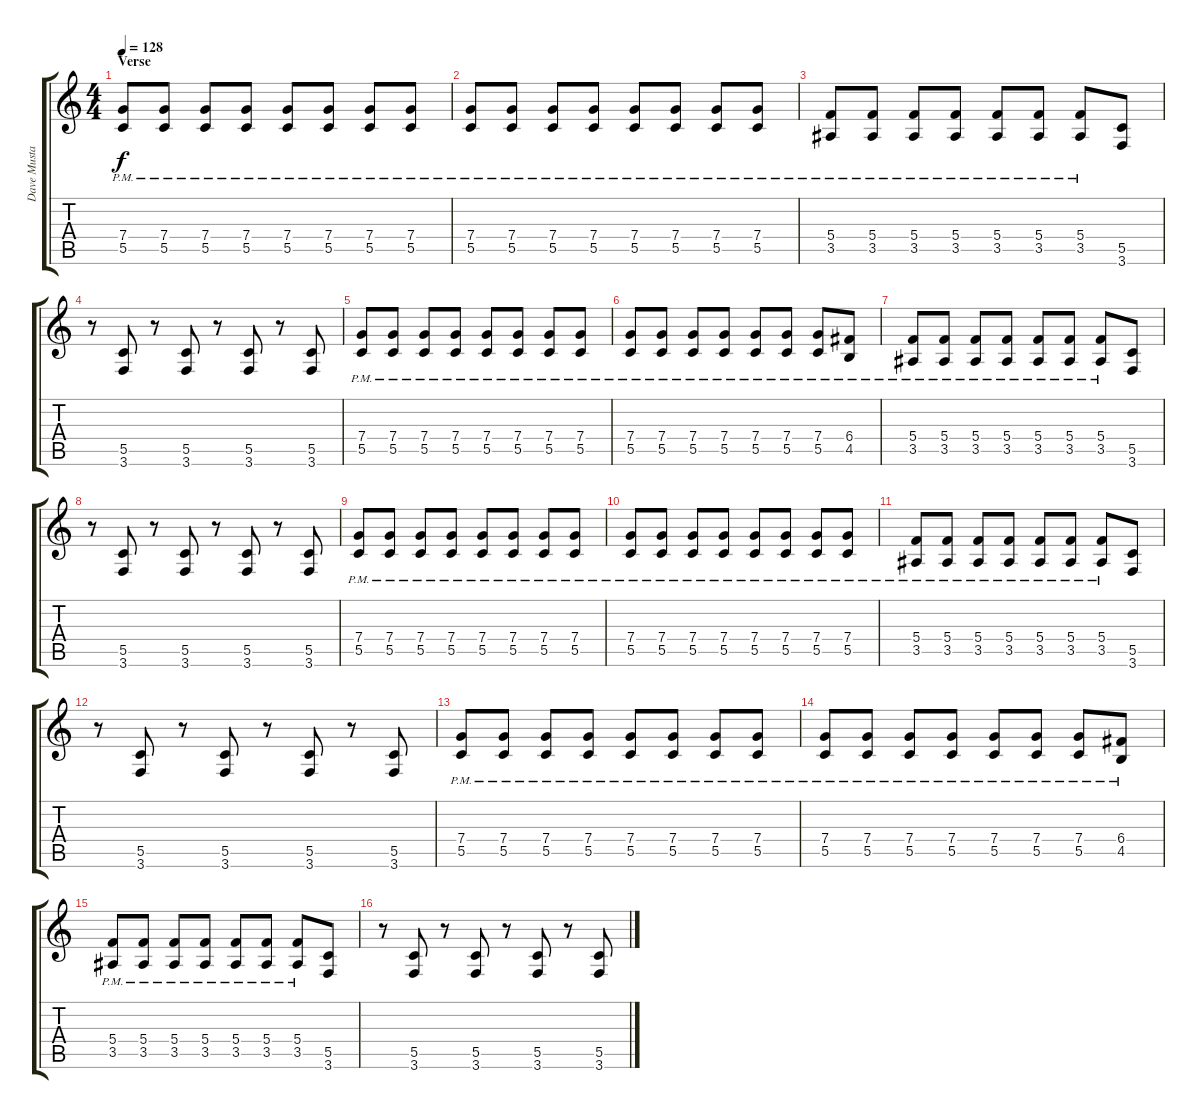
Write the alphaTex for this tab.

\track ("Dave Mustaine" "Dave Musta") {instrument distortionguitar}
\staff {score tabs}
\tuning (D4 A3 F3 C3 G2 D2) {hide}
\ts (4 4)
\section ("" "Verse")
\tempo 128
\clef g2
\ks c
(7.4{pm} 5.5{pm}).8{dy f} (7.4{pm} 5.5{pm}).8 (7.4{pm} 5.5{pm}).8 (7.4{pm} 5.5{pm}).8 (7.4{pm} 5.5{pm}).8 (7.4{pm} 5.5{pm}).8 (7.4{pm} 5.5{pm}).8 (7.4{pm} 5.5{pm}).8 |
(7.4{pm} 5.5{pm}).8 (7.4{pm} 5.5{pm}).8 (7.4{pm} 5.5{pm}).8 (7.4{pm} 5.5{pm}).8 (7.4{pm} 5.5{pm}).8 (7.4{pm} 5.5{pm}).8 (7.4{pm} 5.5{pm}).8 (7.4{pm} 5.5{pm}).8 |
(5.4{pm} 3.5{pm}).8 (5.4{pm} 3.5{pm}).8 (5.4{pm} 3.5{pm}).8 (5.4{pm} 3.5{pm}).8 (5.4{pm} 3.5{pm}).8 (5.4{pm} 3.5{pm}).8 (5.4{pm} 3.5{pm}).8 (5.5 3.6).8 |
r.8 (5.5 3.6).8 r.8 (5.5 3.6).8 r.8 (5.5 3.6).8 r.8 (5.5 3.6).8 |
(7.4{pm} 5.5{pm}).8 (7.4{pm} 5.5{pm}).8 (7.4{pm} 5.5{pm}).8 (7.4{pm} 5.5{pm}).8 (7.4{pm} 5.5{pm}).8 (7.4{pm} 5.5{pm}).8 (7.4{pm} 5.5{pm}).8 (7.4{pm} 5.5{pm}).8 |
(7.4{pm} 5.5{pm}).8 (7.4{pm} 5.5{pm}).8 (7.4{pm} 5.5{pm}).8 (7.4{pm} 5.5{pm}).8 (7.4{pm} 5.5{pm}).8 (7.4{pm} 5.5{pm}).8 (7.4{pm} 5.5{pm}).8 (6.4{pm} 4.5{pm}).8 |
(5.4{pm} 3.5{pm}).8 (5.4{pm} 3.5{pm}).8 (5.4{pm} 3.5{pm}).8 (5.4{pm} 3.5{pm}).8 (5.4{pm} 3.5{pm}).8 (5.4{pm} 3.5{pm}).8 (5.4{pm} 3.5{pm}).8 (5.5 3.6).8 |
r.8 (5.5 3.6).8 r.8 (5.5 3.6).8 r.8 (5.5 3.6).8 r.8 (5.5 3.6).8 |
(7.4{pm} 5.5{pm}).8 (7.4{pm} 5.5{pm}).8 (7.4{pm} 5.5{pm}).8 (7.4{pm} 5.5{pm}).8 (7.4{pm} 5.5{pm}).8 (7.4{pm} 5.5{pm}).8 (7.4{pm} 5.5{pm}).8 (7.4{pm} 5.5{pm}).8 |
(7.4{pm} 5.5{pm}).8 (7.4{pm} 5.5{pm}).8 (7.4{pm} 5.5{pm}).8 (7.4{pm} 5.5{pm}).8 (7.4{pm} 5.5{pm}).8 (7.4{pm} 5.5{pm}).8 (7.4{pm} 5.5{pm}).8 (7.4{pm} 5.5{pm}).8 |
(5.4{pm} 3.5{pm}).8 (5.4{pm} 3.5{pm}).8 (5.4{pm} 3.5{pm}).8 (5.4{pm} 3.5{pm}).8 (5.4{pm} 3.5{pm}).8 (5.4{pm} 3.5{pm}).8 (5.4{pm} 3.5{pm}).8 (5.5 3.6).8 |
r.8 (5.5 3.6).8 r.8 (5.5 3.6).8 r.8 (5.5 3.6).8 r.8 (5.5 3.6).8 |
(7.4{pm} 5.5{pm}).8 (7.4{pm} 5.5{pm}).8 (7.4{pm} 5.5{pm}).8 (7.4{pm} 5.5{pm}).8 (7.4{pm} 5.5{pm}).8 (7.4{pm} 5.5{pm}).8 (7.4{pm} 5.5{pm}).8 (7.4{pm} 5.5{pm}).8 |
(7.4{pm} 5.5{pm}).8 (7.4{pm} 5.5{pm}).8 (7.4{pm} 5.5{pm}).8 (7.4{pm} 5.5{pm}).8 (7.4{pm} 5.5{pm}).8 (7.4{pm} 5.5{pm}).8 (7.4{pm} 5.5{pm}).8 (6.4{pm} 4.5{pm}).8 |
(5.4{pm} 3.5{pm}).8 (5.4{pm} 3.5{pm}).8 (5.4{pm} 3.5{pm}).8 (5.4{pm} 3.5{pm}).8 (5.4{pm} 3.5{pm}).8 (5.4{pm} 3.5{pm}).8 (5.4{pm} 3.5{pm}).8 (5.5 3.6).8 |
r.8 (5.5 3.6).8 r.8 (5.5 3.6).8 r.8 (5.5 3.6).8 r.8 (5.5 3.6).8
